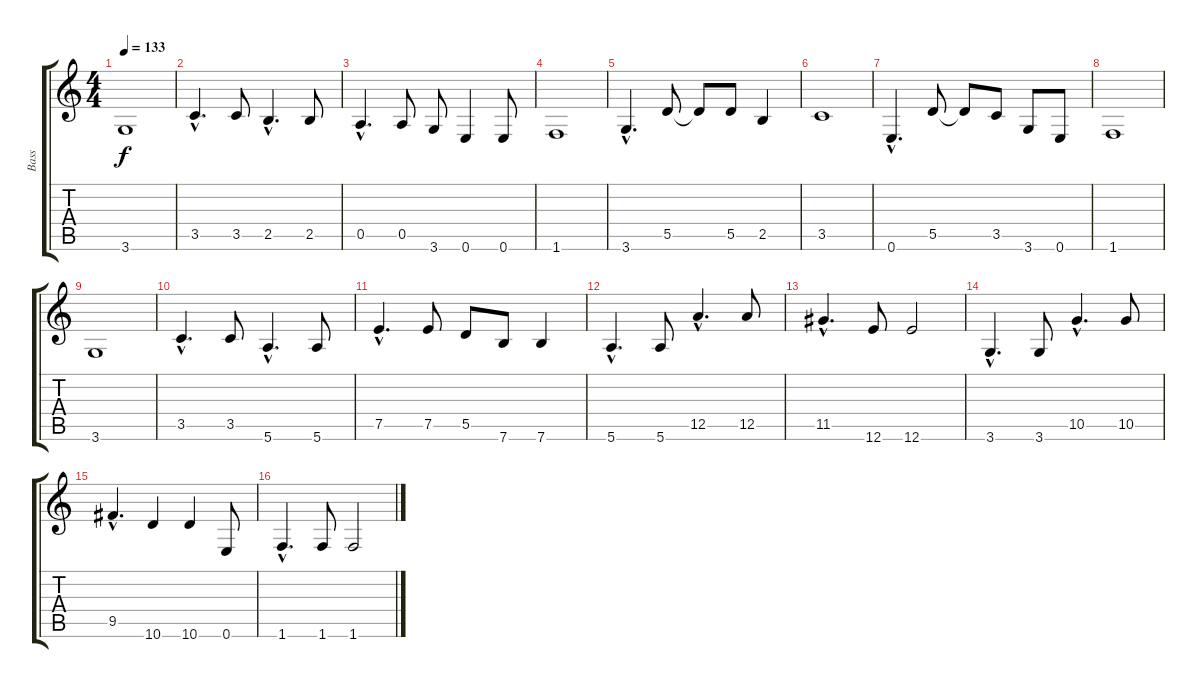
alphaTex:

\track ("Bass" "Bass") {instrument electricbasspick}
\staff {score tabs}
\tuning (E4 B3 G3 D3 A2 E2) {hide}
\ts (4 4)
\tempo 133
\clef g2
\ks c
3.6.1{dy f} |
3.5{hac}.4{d} 3.5.8 2.5{hac}.4{d} 2.5.8 |
0.5{hac}.4{d} 0.5.8 3.6.8 0.6.4 0.6.8 |
1.6.1 |
3.6{hac}.4{d} 5.5.8 5.5{t}.8 5.5.8 2.5.4 |
3.5.1 |
0.6{hac}.4{d} 5.5.8 5.5{t}.8 3.5.8 3.6.8 0.6.8 |
1.6.1 |
3.6.1 |
3.5{hac}.4{d} 3.5.8 5.6{hac}.4{d} 5.6.8 |
7.5{hac}.4{d} 7.5.8 5.5.8 7.6.8 7.6.4 |
5.6{hac}.4{d} 5.6.8 12.5{hac}.4{d} 12.5.8 |
11.5{hac}.4{d} 12.6.8 12.6.2 |
3.6{hac}.4{d} 3.6.8 10.5{hac}.4{d} 10.5.8 |
9.5{hac}.4{d} 10.6.4 10.6.4 0.6.8 |
1.6{hac}.4{d} 1.6.8 1.6.2
